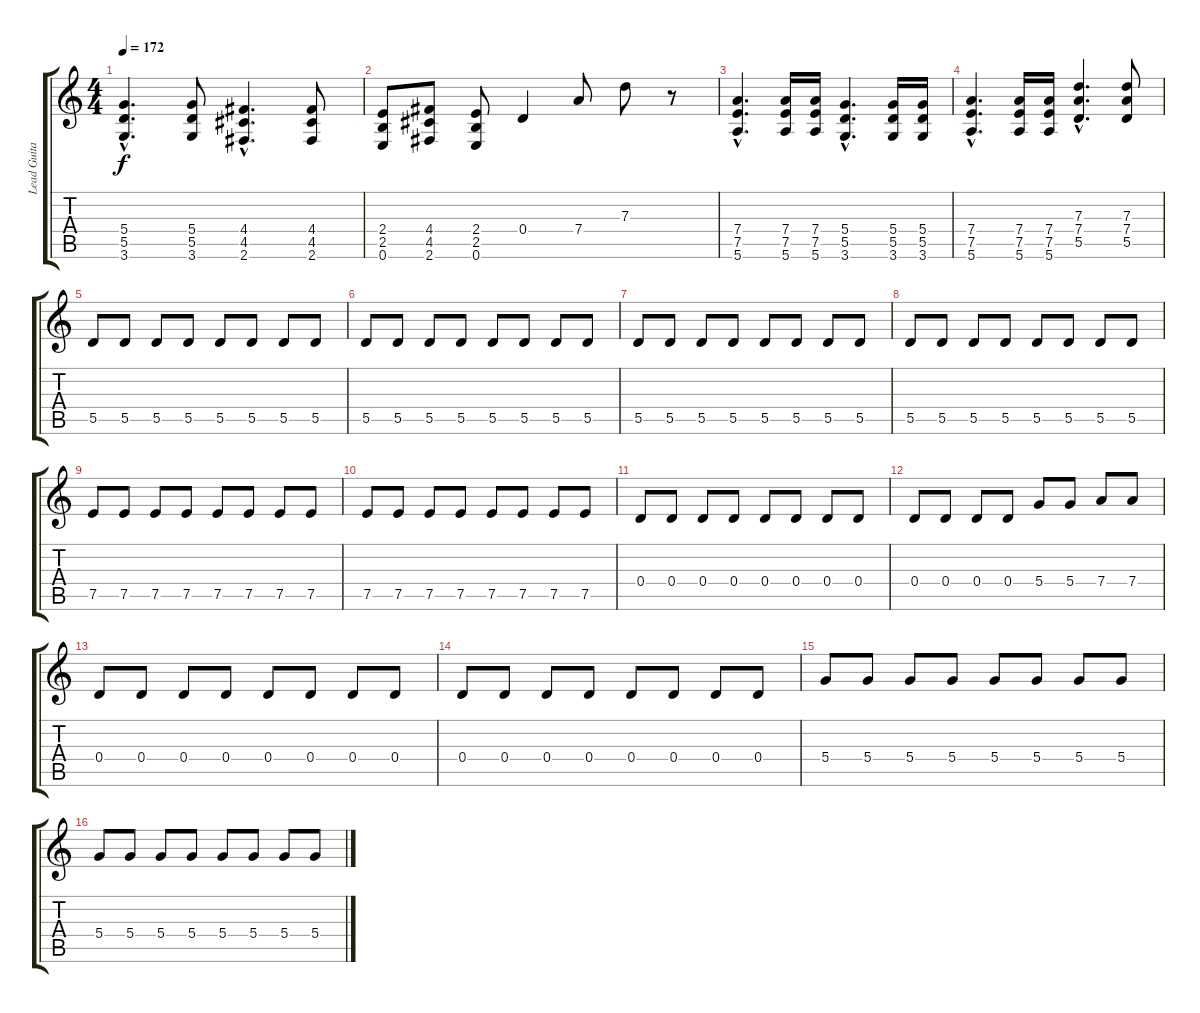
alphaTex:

\track ("Lead Guitar" "Lead Guita") {instrument overdrivenguitar}
\staff {score tabs}
\tuning (E4 B3 G3 D3 A2 E2) {hide}
\ts (4 4)
\tempo 172
\clef g2
\ks c
(5.4{hac} 5.5{hac} 3.6{hac}).4{d dy f} (5.4 5.5 3.6).8 (4.4{hac} 4.5{hac} 2.6{hac}).4{d} (4.4 4.5 2.6).8 |
(2.4 2.5 0.6).8 (4.4 4.5 2.6).8 (2.4 2.5 0.6).8 0.4.4 7.4.8 7.3.8 r.8 |
(7.4{hac} 7.5{hac} 5.6{hac}).4{d} (7.4 7.5 5.6).16 (7.4 7.5 5.6).16 (5.4{hac} 5.5{hac} 3.6{hac}).4{d} (5.4 5.5 3.6).16 (5.4 5.5 3.6).16 |
(7.4{hac} 7.5{hac} 5.6{hac}).4{d} (7.4 7.5 5.6).16 (7.4 7.5 5.6).16 (7.3{hac} 7.4{hac} 5.5{hac}).4{d} (7.3 7.4 5.5).8 |
5.5.8 5.5.8 5.5.8 5.5.8 5.5.8 5.5.8 5.5.8 5.5.8 |
5.5.8 5.5.8 5.5.8 5.5.8 5.5.8 5.5.8 5.5.8 5.5.8 |
5.5.8 5.5.8 5.5.8 5.5.8 5.5.8 5.5.8 5.5.8 5.5.8 |
5.5.8 5.5.8 5.5.8 5.5.8 5.5.8 5.5.8 5.5.8 5.5.8 |
7.5.8 7.5.8 7.5.8 7.5.8 7.5.8 7.5.8 7.5.8 7.5.8 |
7.5.8 7.5.8 7.5.8 7.5.8 7.5.8 7.5.8 7.5.8 7.5.8 |
0.4.8 0.4.8 0.4.8 0.4.8 0.4.8 0.4.8 0.4.8 0.4.8 |
0.4.8 0.4.8 0.4.8 0.4.8 5.4.8 5.4.8 7.4.8 7.4.8 |
0.4.8 0.4.8 0.4.8 0.4.8 0.4.8 0.4.8 0.4.8 0.4.8 |
0.4.8 0.4.8 0.4.8 0.4.8 0.4.8 0.4.8 0.4.8 0.4.8 |
5.4.8 5.4.8 5.4.8 5.4.8 5.4.8 5.4.8 5.4.8 5.4.8 |
5.4.8 5.4.8 5.4.8 5.4.8 5.4.8 5.4.8 5.4.8 5.4.8
